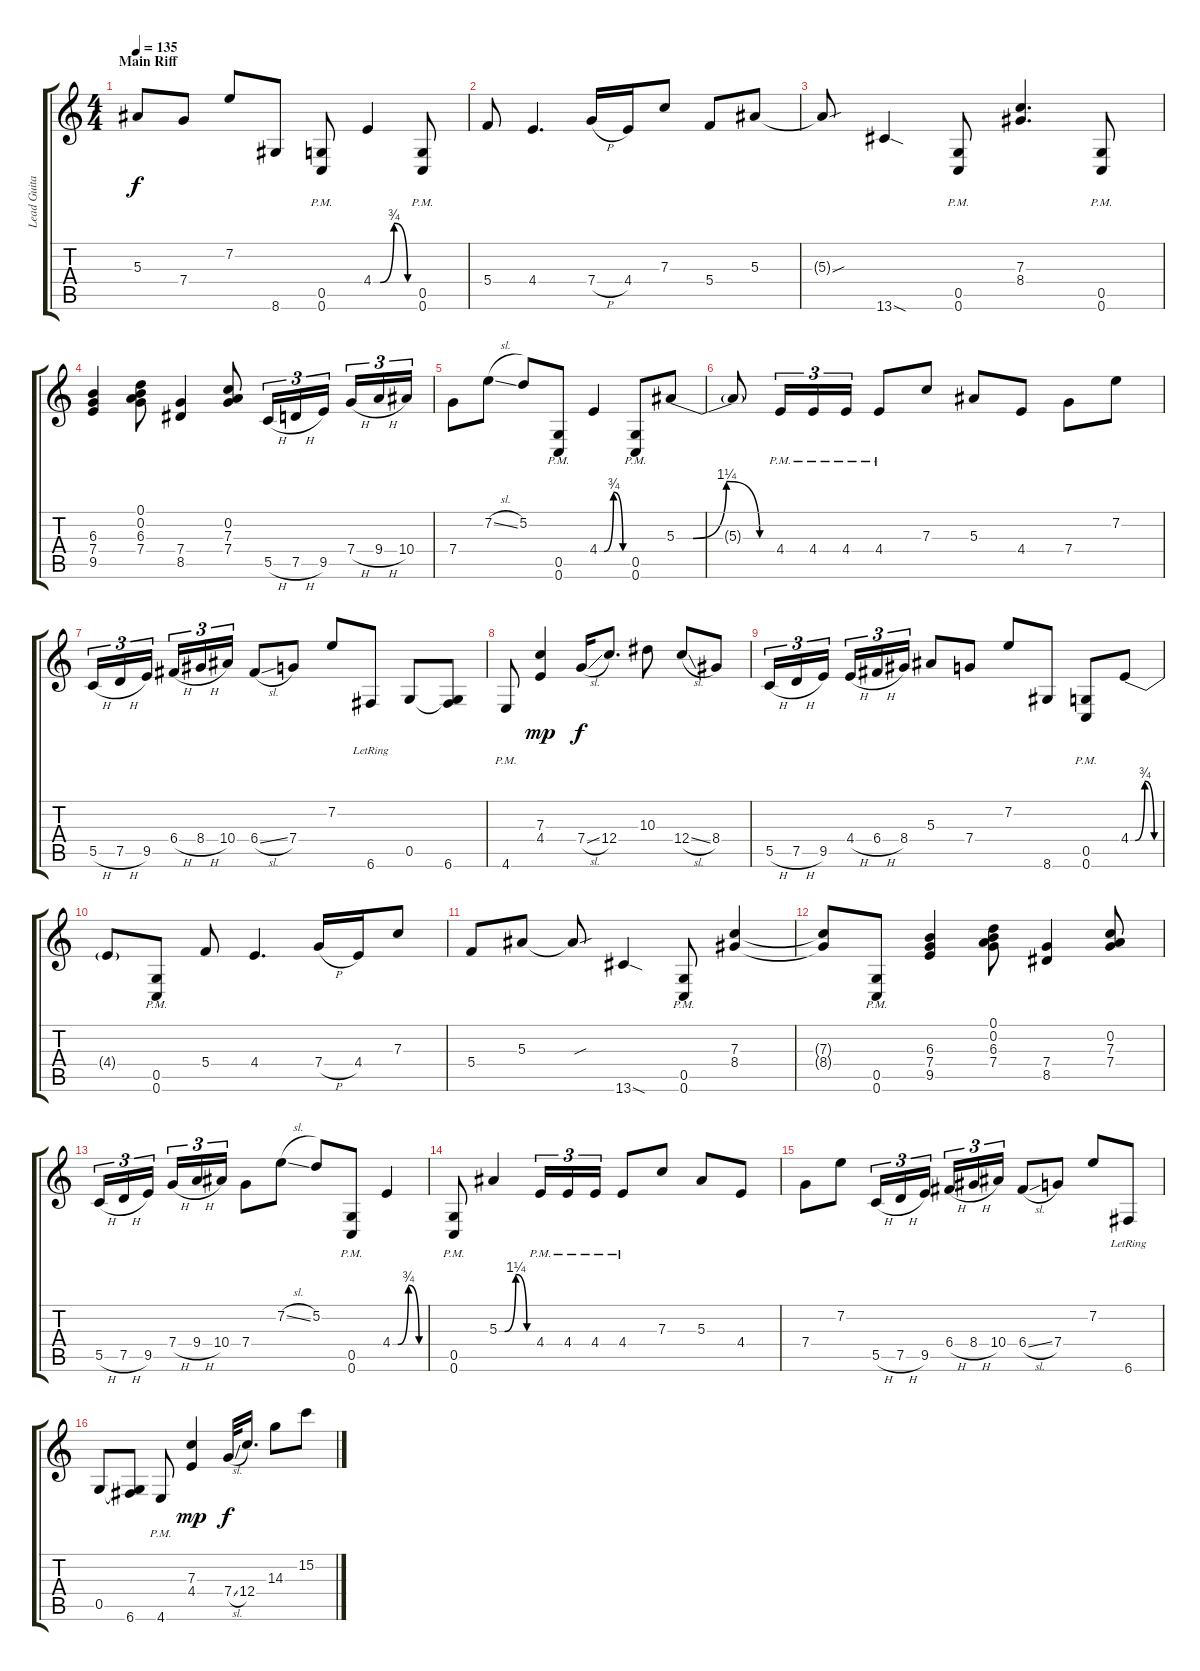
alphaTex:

\track ("Lead Guitar 2" "Lead Guita") {instrument distortionguitar}
\staff {score tabs}
\tuning (D4 A3 F3 C3 G2 C2) {hide}
\ts (4 4)
\section ("" "Main Riff")
\tempo 135
\clef g2
\ks c
5.3.8{dy f} 7.4.8 7.2.8 8.6.8 (0.5{pm} 0.6{pm}).8 4.4{be (custom 0 0 10 0 30 3 50 0 60 0)}.4 (0.5{pm} 0.6{pm}).8 |
5.4.8 4.4.4{d} 7.4{h}.16 4.4.16 7.3.8 5.4.8 5.3.8 |
5.3{sou t}.8 13.6{sod}.4 (0.5{pm} 0.6{pm}).8 (7.3 8.4).4{d} (0.5{pm} 0.6{pm}).8 |
(6.3 7.4 9.5).4 (0.1 0.2 6.3 7.4).8 (7.4 8.5).4 (0.2 7.3 7.4).8 5.5{h}.16{tu (3 2)} 7.5{h}.16{tu (3 2)} 9.5.16{tu (3 2) beam splitsecondary} 7.4{h}.16{tu (3 2)} 9.4{h}.16{tu (3 2)} 10.4.16{tu (3 2)} |
7.4.8 7.2{sl}.8 5.2.8 (0.5{pm} 0.6{pm}).8 4.4{be (custom 0 0 10 0 30 3 50 0 60 0)}.4 (0.5{pm} 0.6{pm}).8 5.3{be (custom 0 0 10 0 30 5 50 0 60 0)}.8 |
5.3{t}.8 4.4{pm}.16{tu (3 2)} 4.4{pm}.16{tu (3 2)} 4.4{pm}.16{tu (3 2)} 4.4{pm}.8 7.3.8 5.3.8 4.4.8 7.4.8 7.2.8 |
5.5{h}.16{tu (3 2)} 7.5{h}.16{tu (3 2)} 9.5.16{tu (3 2) beam splitsecondary} 6.4{h}.16{tu (3 2)} 8.4{h}.16{tu (3 2)} 10.4.16{tu (3 2)} 6.4{sl}.8 7.4.8 7.2.8 6.6{lr}.8 0.5.8 (0.5{t} 6.6).8 |
4.6{pm}.8 (7.3 4.4).4{dy mp} 7.4{sl}.16{dy f} 12.4.8{d} 10.3.8 12.4{sl}.8 8.4.8 |
5.5{h}.16{tu (3 2)} 7.5{h}.16{tu (3 2)} 9.5.16{tu (3 2) beam splitsecondary} 4.4{h}.16{tu (3 2)} 6.4{h}.16{tu (3 2)} 8.4.16{tu (3 2)} 5.3.8 7.4.8 7.2.8 8.6.8 (0.5{pm} 0.6{pm}).8 4.4{be (custom 0 0 10 0 30 3 50 0 60 0)}.8 |
4.4{t}.8 (0.5{pm} 0.6{pm}).8 5.4.8 4.4.4{d} 7.4{h}.16 4.4.16 7.3.8 |
5.4.8 5.3.8 5.3{sou t}.8 13.6{sod}.4 (0.5{pm} 0.6{pm}).8 (7.3 8.4).4 |
(7.3{t} 8.4{t}).8 (0.5{pm} 0.6{pm}).8 (6.3 7.4 9.5).4 (0.1 0.2 6.3 7.4).8 (7.4 8.5).4 (0.2 7.3 7.4).8 |
5.5{h}.16{tu (3 2)} 7.5{h}.16{tu (3 2)} 9.5.16{tu (3 2) beam splitsecondary} 7.4{h}.16{tu (3 2)} 9.4{h}.16{tu (3 2)} 10.4.16{tu (3 2)} 7.4.8 7.2{sl}.8 5.2.8 (0.5{pm} 0.6{pm}).8 4.4{be (custom 0 0 10 0 30 3 50 0 60 0)}.4 |
(0.5{pm} 0.6{pm}).8 5.3{be (custom 0 0 10 0 30 5 50 0 60 0)}.4 4.4{pm}.16{tu (3 2)} 4.4{pm}.16{tu (3 2)} 4.4{pm}.16{tu (3 2)} 4.4{pm}.8 7.3.8 5.3.8 4.4.8 |
7.4.8 7.2.8 5.5{h}.16{tu (3 2)} 7.5{h}.16{tu (3 2)} 9.5.16{tu (3 2) beam splitsecondary} 6.4{h}.16{tu (3 2)} 8.4{h}.16{tu (3 2)} 10.4.16{tu (3 2)} 6.4{sl}.8 7.4.8 7.2.8 6.6{lr}.8 |
0.5.8 (0.5{t} 6.6).8 4.6{pm}.8 (7.3 4.4).4{dy mp} 7.4{sl}.32{dy f} 12.4.16{d} 14.3.8 15.2.8
